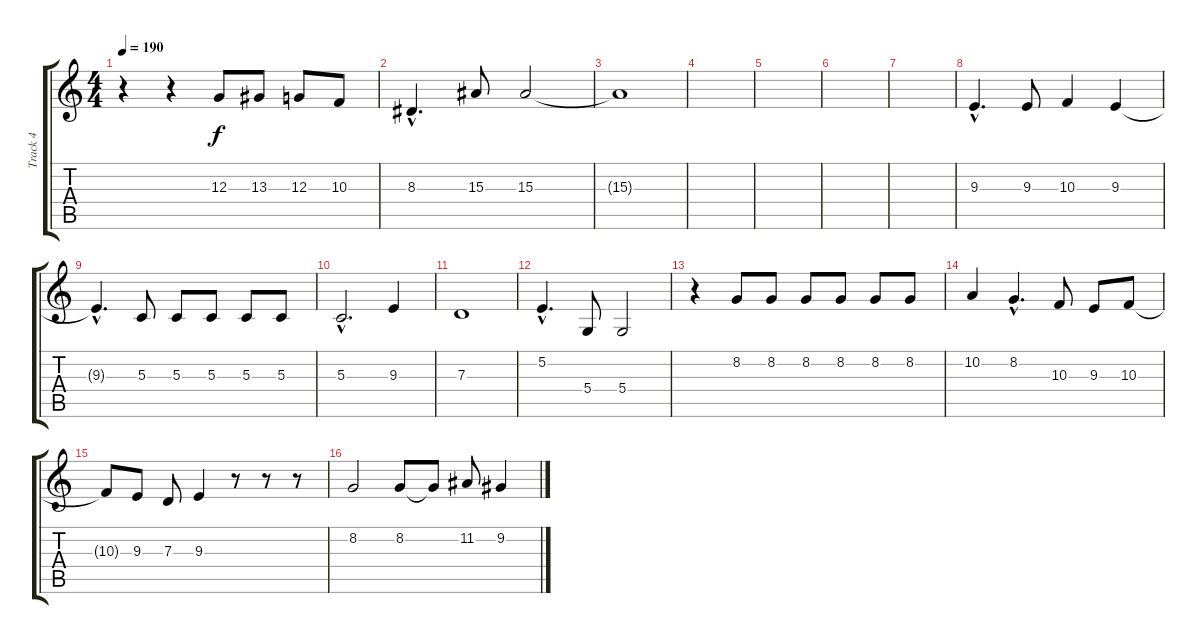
\track ("Track 4" "Track 4") {instrument sitar}
\staff {score tabs}
\tuning (E4 B3 G3 D3 A2 E2) {hide}
\ts (4 4)
\tempo 190
\clef g2
\ks c
r.4{dy f} r.4 12.3.8 13.3.8 12.3.8 10.3.8 |
8.3{hac}.4{d} 15.3.8 15.3.2 |
15.3{t}.1 |
|
|
|
|
9.3{hac}.4{d} 9.3.8 10.3.4 9.3.4 |
9.3{hac t}.4{d} 5.3.8 5.3.8 5.3.8 5.3.8 5.3.8 |
5.3{hac}.2{d} 9.3.4 |
7.3.1 |
5.2{hac}.4{d} 5.4.8 5.4.2 |
r.4 8.2.8 8.2.8 8.2.8 8.2.8 8.2.8 8.2.8 |
10.2.4 8.2{hac}.4{d} 10.3.8 9.3.8 10.3.8 |
10.3{t}.8 9.3.8 7.3.8 9.3.4 r.8 r.8 r.8 |
8.2.2 8.2.8 8.2{t}.8 11.2.8 9.2.4
